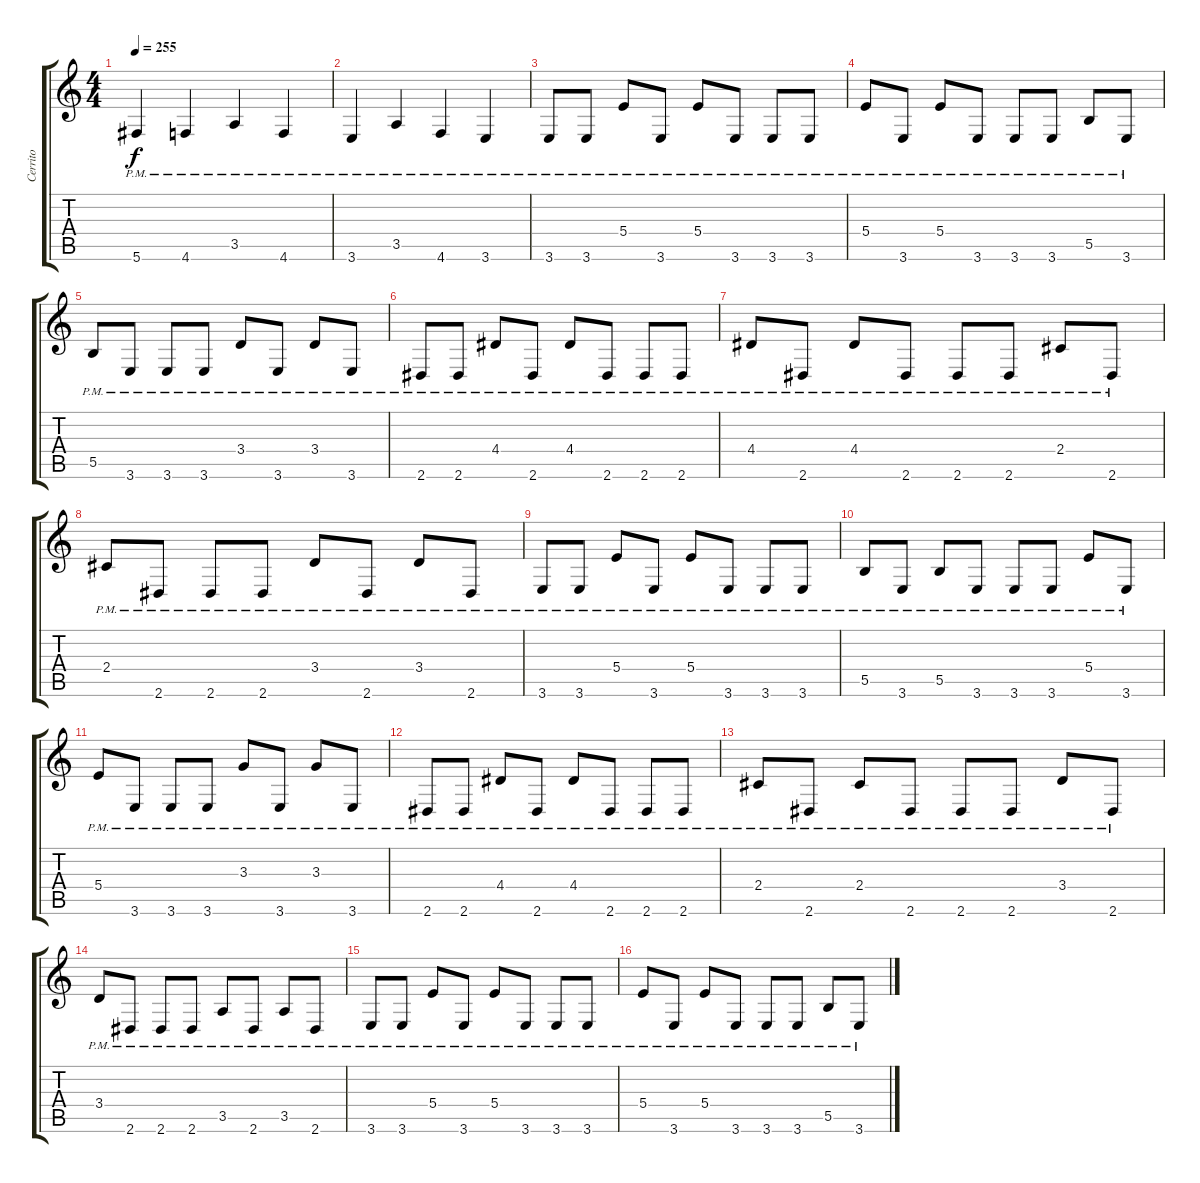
\track ("Cerrito" "Cerrito") {instrument distortionguitar}
\staff {score tabs}
\tuning (Db4 Ab3 E3 B2 Gb2 Db2) {hide}
\ts (4 4)
\tempo 255
\clef g2
\ks c
5.6{pm}.4{dy f} 4.6{pm}.4 3.5{pm}.4 4.6{pm}.4 |
3.6{pm}.4 3.5{pm}.4 4.6{pm}.4 3.6{pm}.4 |
3.6{pm}.8 3.6{pm}.8 5.4{pm}.8 3.6{pm}.8 5.4{pm}.8 3.6{pm}.8 3.6{pm}.8 3.6{pm}.8 |
5.4{pm}.8 3.6{pm}.8 5.4{pm}.8 3.6{pm}.8 3.6{pm}.8 3.6{pm}.8 5.5{pm}.8 3.6{pm}.8 |
5.5{pm}.8 3.6{pm}.8 3.6{pm}.8 3.6{pm}.8 3.4{pm}.8 3.6{pm}.8 3.4{pm}.8 3.6{pm}.8 |
2.6{pm}.8 2.6{pm}.8 4.4{pm}.8 2.6{pm}.8 4.4{pm}.8 2.6{pm}.8 2.6{pm}.8 2.6{pm}.8 |
4.4{pm}.8 2.6{pm}.8 4.4{pm}.8 2.6{pm}.8 2.6{pm}.8 2.6{pm}.8 2.4{pm}.8 2.6{pm}.8 |
2.4{pm}.8 2.6{pm}.8 2.6{pm}.8 2.6{pm}.8 3.4{pm}.8 2.6{pm}.8 3.4{pm}.8 2.6{pm}.8 |
3.6{pm}.8 3.6{pm}.8 5.4{pm}.8 3.6{pm}.8 5.4{pm}.8 3.6{pm}.8 3.6{pm}.8 3.6{pm}.8 |
5.5{pm}.8 3.6{pm}.8 5.5{pm}.8 3.6{pm}.8 3.6{pm}.8 3.6{pm}.8 5.4{pm}.8 3.6{pm}.8 |
5.4{pm}.8 3.6{pm}.8 3.6{pm}.8 3.6{pm}.8 3.3{pm}.8 3.6{pm}.8 3.3{pm}.8 3.6{pm}.8 |
2.6{pm}.8 2.6{pm}.8 4.4{pm}.8 2.6{pm}.8 4.4{pm}.8 2.6{pm}.8 2.6{pm}.8 2.6{pm}.8 |
2.4{pm}.8 2.6{pm}.8 2.4{pm}.8 2.6{pm}.8 2.6{pm}.8 2.6{pm}.8 3.4{pm}.8 2.6{pm}.8 |
3.4{pm}.8 2.6{pm}.8 2.6{pm}.8 2.6{pm}.8 3.5{pm}.8 2.6{pm}.8 3.5{pm}.8 2.6{pm}.8 |
3.6{pm}.8 3.6{pm}.8 5.4{pm}.8 3.6{pm}.8 5.4{pm}.8 3.6{pm}.8 3.6{pm}.8 3.6{pm}.8 |
5.4{pm}.8 3.6{pm}.8 5.4{pm}.8 3.6{pm}.8 3.6{pm}.8 3.6{pm}.8 5.5{pm}.8 3.6{pm}.8
